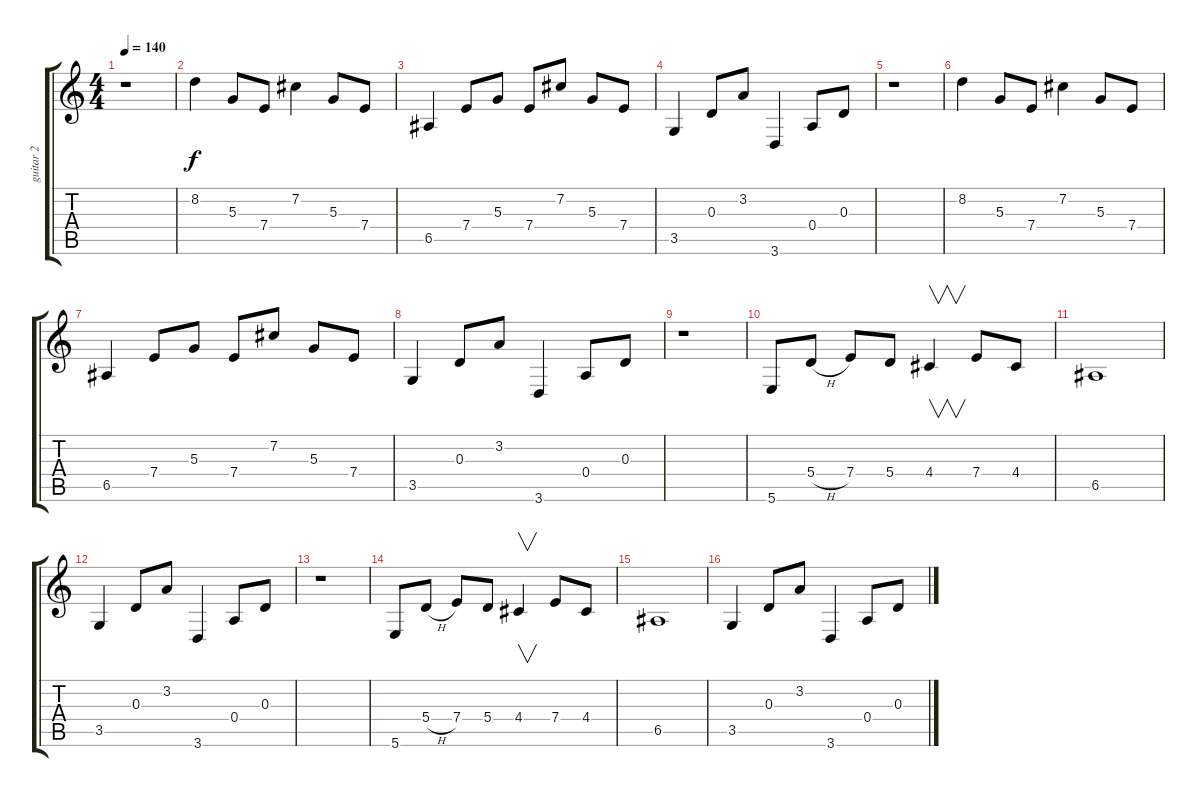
\track ("guitar 2" "guitar 2") {instrument distortionguitar}
\staff {score tabs}
\tuning (B3 Gb3 D3 A2 E2 B1) {hide}
\ts (4 4)
\tempo 140
\clef g2
\ks c
r.1{dy f instrument distortionguitar} |
8.2.4 5.3.8 7.4.8 7.2.4 5.3.8 7.4.8 |
6.5.4 7.4.8 5.3.8 7.4.8 7.2.8 5.3.8 7.4.8 |
3.5.4 0.3.8 3.2.8 3.6.4 0.4.8 0.3.8 |
r.1 |
8.2.4 5.3.8 7.4.8 7.2.4 5.3.8 7.4.8 |
6.5.4 7.4.8 5.3.8 7.4.8 7.2.8 5.3.8 7.4.8 |
3.5.4 0.3.8 3.2.8 3.6.4 0.4.8 0.3.8 |
r.1 |
5.6.8 5.4{h}.8 7.4.8 5.4.8 4.4.4{v} 7.4.8 4.4.8 |
6.5.1 |
3.5.4 0.3.8 3.2.8 3.6.4 0.4.8 0.3.8 |
r.1 |
5.6.8 5.4{h}.8 7.4.8 5.4.8 4.4.4{v} 7.4.8 4.4.8 |
6.5.1 |
3.5.4 0.3.8 3.2.8 3.6.4 0.4.8 0.3.8
